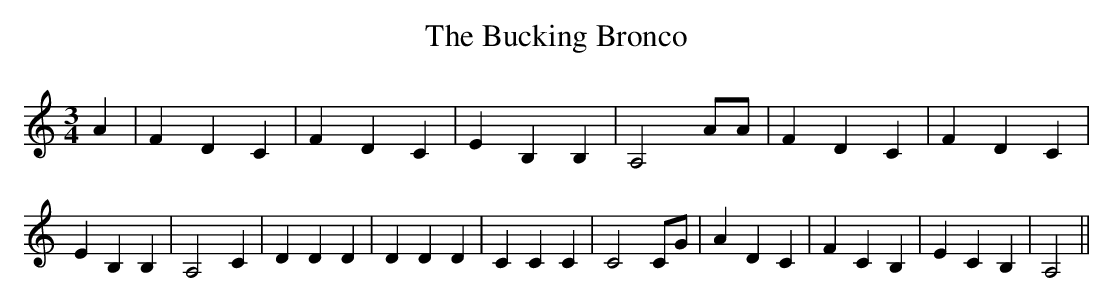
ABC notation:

X:1
T:The Bucking Bronco
M:3/4
L:1/4
K:C
 A| F D C| F D C| E B, B,| A,2 A/2A/2| F D C| F D C| E B, B,| A,2 C|\
 D D D| D D D| C C C| C2 C/2G/2| A D C| F C B,| E C B,| A,2||
